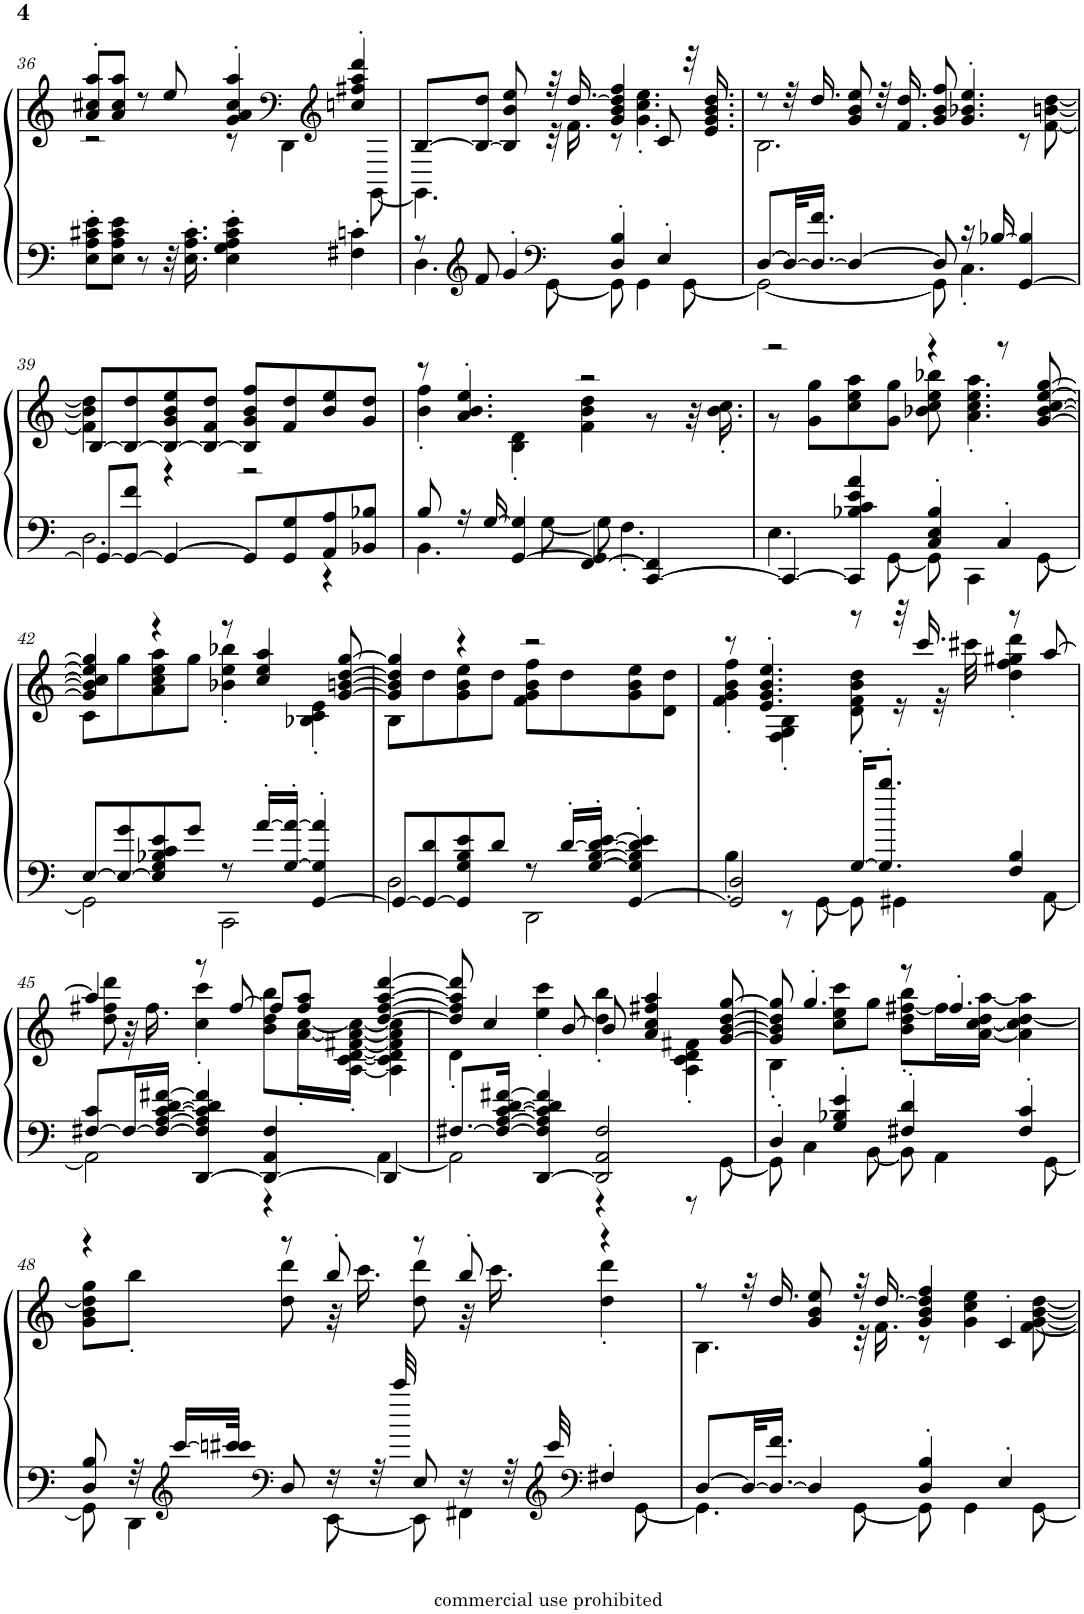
**kern	**kern
*part1	*part1
*staff2	*staff1
*I"Piano, Railroad Blues - QRS Word Roll #1141	*
*I'Pno.	*
!!LO:PB:g=z
*clefF4	*clefG2
*k[]	*k[]
*M4/4	*M4/4
=36	=36
*	*^
8E\' 8A\' 8c#X\' 8e\'L	8a/' 8cc#X/' 8aa/'L	2r
8E\ 8A\ 8c#\ 8e\J	8a/ 8cc#/ 8aa/J	.
8r	8r	.
32r	8ee/	.
16.E\' 16.A\' 16.c#\'	.	.
4E\' 4G\' 4A\' 4c#\' 4e\'	4g/' 4a/' 4cc#/' 4aa/'	8r
*	*clefF4	*
.	.	4DD\
*	*clefG2	*
4F#X\' 4cn\'	4ccn/' 4ff#X/' 4aa/' 4ddd/'	.
.	.	[8GG\
=37	=37	=37
*^	*	*
8r	4.D\	[8B/L	4.GG\]
*clefG2	*	*	*
8f/	.	8B/_ 8dd/J	.
4g'/	.	8B/] 8b/ 8ee/	.
*clefF4	*	*	*
.	[8GG\	32r	32r
.	.	[16.dd/	16.f\
4D/' 4B/'	8GG\]	4g/ 4b/ 4dd/] 4ff/	8r
.	4GG\	.	4.g\' 4.cc\' 4.ee\'
4E'/	.	8c/	.
.	[8GG\	32r	.
.	.	16.e/ 16.g/ 16.b/ 16.dd/	.
=38	=38	=38	=38
[8D/L	2GG\_	8r	2.B\
32D/KL_	.	32r	.
16.D/_ 16.f/JJ	.	16.dd/	.
4D/_	.	8g/ 8b/ 8ee/	.
.	.	32r	.
.	.	16.f/ 16.dd/	.
8D/]	8GG\]	8g/ 8b/ 8ff/	.
16r	4.C'\	4.g/' 4.b-X/' 4.ee/'	.
[16B-X/	.	.	.
[4GG/ 4B-/]	.	.	8r
.	.	.	[8f\ [8bn\ [8dd\
!!LO:LB:g=z	!!
=39	=39	=39	=39
8GG/L_	2.D\	[8B/L	4f\] 4b\] 4dd\]
8GG/_ 8f/J	.	8B/_ 8dd/	.
4GG/_	.	8B/_ 8g/ 8b/ 8ee/	4r
.	.	8B/_ 8f/ 8dd/J	.
8GG/L]	.	8B/] 8g/ 8b/ 8ff/L	2r
8GG/ 8G/	.	8f/ 8dd/	.
8AA/ 8A/	4r	8b/ 8ee/	.
8BB-X/ 8B-X/J	.	8g/ 8dd/J	.
=40	=40	=40	=40
8B/	4.BB\	8r	4b\' 4ff\'
16r	.	4.a/' 4.b/' 4.ee/'	.
[16G/	.	.	.
[4GG/ 4G/]	.	.	4B\' 4d\'
.	[8G\	.	.
[4FF/ 4GG/]	8G\]	2r	4f\ 4b\ 4dd\
.	4.F'\	.	.
[4CC/ 4FF/]	.	.	8r
.	.	.	32r
.	.	.	16.b\' 16.cc\'
=41	=41	=41	=41
4CC/_	4.E\	2r	8r
.	.	.	8g\ 8gg\L
4CC/] 4B-X/ 4c/ 4e/ 4a/	.	.	8cc\ 8ee\ 8aa\
.	[8GG\	.	8g\ 8gg\J
4C/' 4E/' 4B-/'	8GG\]	4r	8b-X\ 8cc\ 8ee\ 8bb-X\
.	4CC\	.	4.a\' 4.cc\' 4.ee\' 4.aa\'
4C'/	.	8r	.
.	[8GG\	[8g/ [8b-/ [8cc/ [8ee/ [8gg/	.
!!LO:LB:g=z	!!
=42	=42	=42	=42
[8E/L	2GG\]	4g/] 4b-/] 4cc/] 4ee/] 4gg/]	8c\L
8E/_ 8g/	.	.	8gg\
8E/] 8G/ 8B-X/ 8c/ 8e/	.	4r	8a\ 8cc\ 8ee\ 8aa\
8g/J	.	.	8gg\J
8r	2CC\	8r	4b-X\' 4ee\' 4bb-X\'
[16a'/LL	.	4cc/ 4ee/ 4aa/	.
[16G/' 16a/_'JJ	.	.	.
[4GG/' 4G/]' 4a/]'	.	.	4B-X\' 4c\' 4e\'
.	.	[8g/ [8bn/ [8dd/ [8gg/	.
=43	=43	=43	=43
8GG/L_	2D\	4g/] 4b/] 4dd/] 4gg/]	8B\L
8GG/_ 8d/	.	.	8dd\
8GG/] 8G/ 8B/ 8e/	.	4r	8g\ 8b\ 8ee\
8d/J	.	.	8dd\J
8r	2DD\	2r	8f\ 8g\ 8b\ 8ff\L
[16d'/LL	.	.	8dd\
[16G/' [16B/' 16d/_' [16e/'JJ	.	.	.
[4GG/' 4G/]' 4B/]' 4d/]' 4e/]'	.	.	8g\ 8b\ 8ee\
.	.	.	8d\ 8dd\J
=44	=44	=44	=44
2GG/] 2D/	4B'\	8r	4f\' 4g\' 4b\' 4ff\'
.	.	4.e/' 4.g/' 4.b/' 4.ee/'	.
.	8r	.	4F\' 4G\' 4B\'
.	[8GG\	.	.
[16G'/KL	8GG\]	8r	8d\ 8f\ 8b\ 8dd\
8.G/]' 8.bb/'J	.	.	.
.	4GG#X\	32r	16r
.	.	16.ccc/	.
.	.	.	32r
.	.	.	32ccc#X\
4F/ 4B/	.	8r	4dd\' 4ff\' 4gg#X\' 4ddd\'
.	[8AA\	[8aa/	.
!!LO:LB:g=z	!!
=45	=45	=45	=45
[8F#X/ 8c/L	2AA\]	4aa/]	8dd\ 8ff#X\ 8ddd\
16F#/L_	.	.	32r
.	.	.	16.ff#\
16F#/_ [16A/ [16c/ [16d/ [16f#X/JJ	.	.	.
[4DD/ 4F#/] 4A/] 4c/] 4d/] 4f#/]	.	8r	4cc\' 4ccc\'
.	.	[8ff#/	.
4DD/_ 4AA/ 4F#/	4r	8ff#/L]	8b\ 8dd\ 8bb\L
.	.	8ff#/ 8aa/J	[16a\' [16cc\'L
.	.	.	[16A\' [16c\' [16d\' [16f#X\' 16a\_' 16cc\_'JJ
4DD/]	[4AA\	[4dd/ [4ff#/ [4aa/ [4ddd/	4A\] 4c\] 4d\] 4f#\] 4a\] 4cc\]
=46	=46	=46	=46
[8.F#X/L	2AA\]	8dd/] 8ff#/] 8aa/] 8ddd/]	4d'\
.	.	4cc/	.
16F#/_ [16A/ [16c/ [16d/ [16f#X/Jk	.	.	.
[4DD/ 4F#/] 4A/] 4c/] 4d/] 4f#/]	.	.	4ee\' 4ccc\'
.	.	[8b/	.
2DD/] 2AA/ 2F#/	4r	8b/]	4dd\' 4bb\'
.	.	4a/ 4cc/ 4ff#X/ 4aa/	.
.	8r	.	4A\' 4c\' 4d\' 4f#X\'
.	[8GG\	[8g/ [8b/ [8dd/ [8gg/	.
=47	=47	=47	=47
4D'/	8GG\]	8g/] 8b/] 8dd/] 8gg/]	4B'\
.	4C\	4.gg'/	.
4G/' 4B-X/' 4e/'	.	.	8cc\ 8ee\ 8ccc\L
.	[8BB\	.	8gg\J
4F#X/' 4d/'	8BB\]	8r	8b\' 8dd\' [8ff#X\' 8bb\'L
.	4AA\	4.ff#'/	16ff#\L]
.	.	.	[16a\ [16cc\ 16dd\ [16aa\JJ
4F#/' 4c/'	.	.	4a\] 4cc\] [4dd\ 4aa\]
.	[8GG\	.	.
!!LO:LB:g=z	!!
=48	=48	=48	=48
8D/ 8B/	8GG\]	4r	8g\ 8b\ 8dd\] 8gg\L
32r	4DD\	.	8bb'\J
*clefG2	*	*	*
[16ccc/LL	.	.	.
32cccn/] 32ccc#X/JJk	.	.	.
*clefF4	*	*	*
8D/	.	8r	8dd\ 8ddd\
16r	[8EE\	8bb'/	32r
.	.	.	16.ccc\
32r	.	.	.
32ccc#/	.	.	.
8E/	8EE\]	8r	8dd\ 8ddd\
16r	4FF#X\	8bb'/	32r
.	.	.	16.ccc\
32r	.	.	.
*clefG2	*	*	*
32ccc#/	.	.	.
*clefF4	*	*	*
4F#X'/	.	4r	4dd\' 4ddd\'
.	[8GG\	.	.
=49	=49	=49	=49
[8D/L	4.GG\]	8r	4.B\
32D/KL_	.	32r	.
16.D/_ 16.f/JJ	.	16.dd/	.
4D/]	.	8g/ 8b/ 8ee/	.
.	[8GG\	32r	32r
.	.	[16.dd/	16.f\
4D/' 4B/'	8GG\]	4g/ 4b/ 4dd/] 4ff/	8r
.	4GG\	.	4g\ 4cc\ 4ee\
4E'/	.	4c'/	.
.	[8GG\	.	[8f\ [8g\ [8b\ [8dd\
*v	*v	*	*
*	*v	*v
=	=
*-	*-
